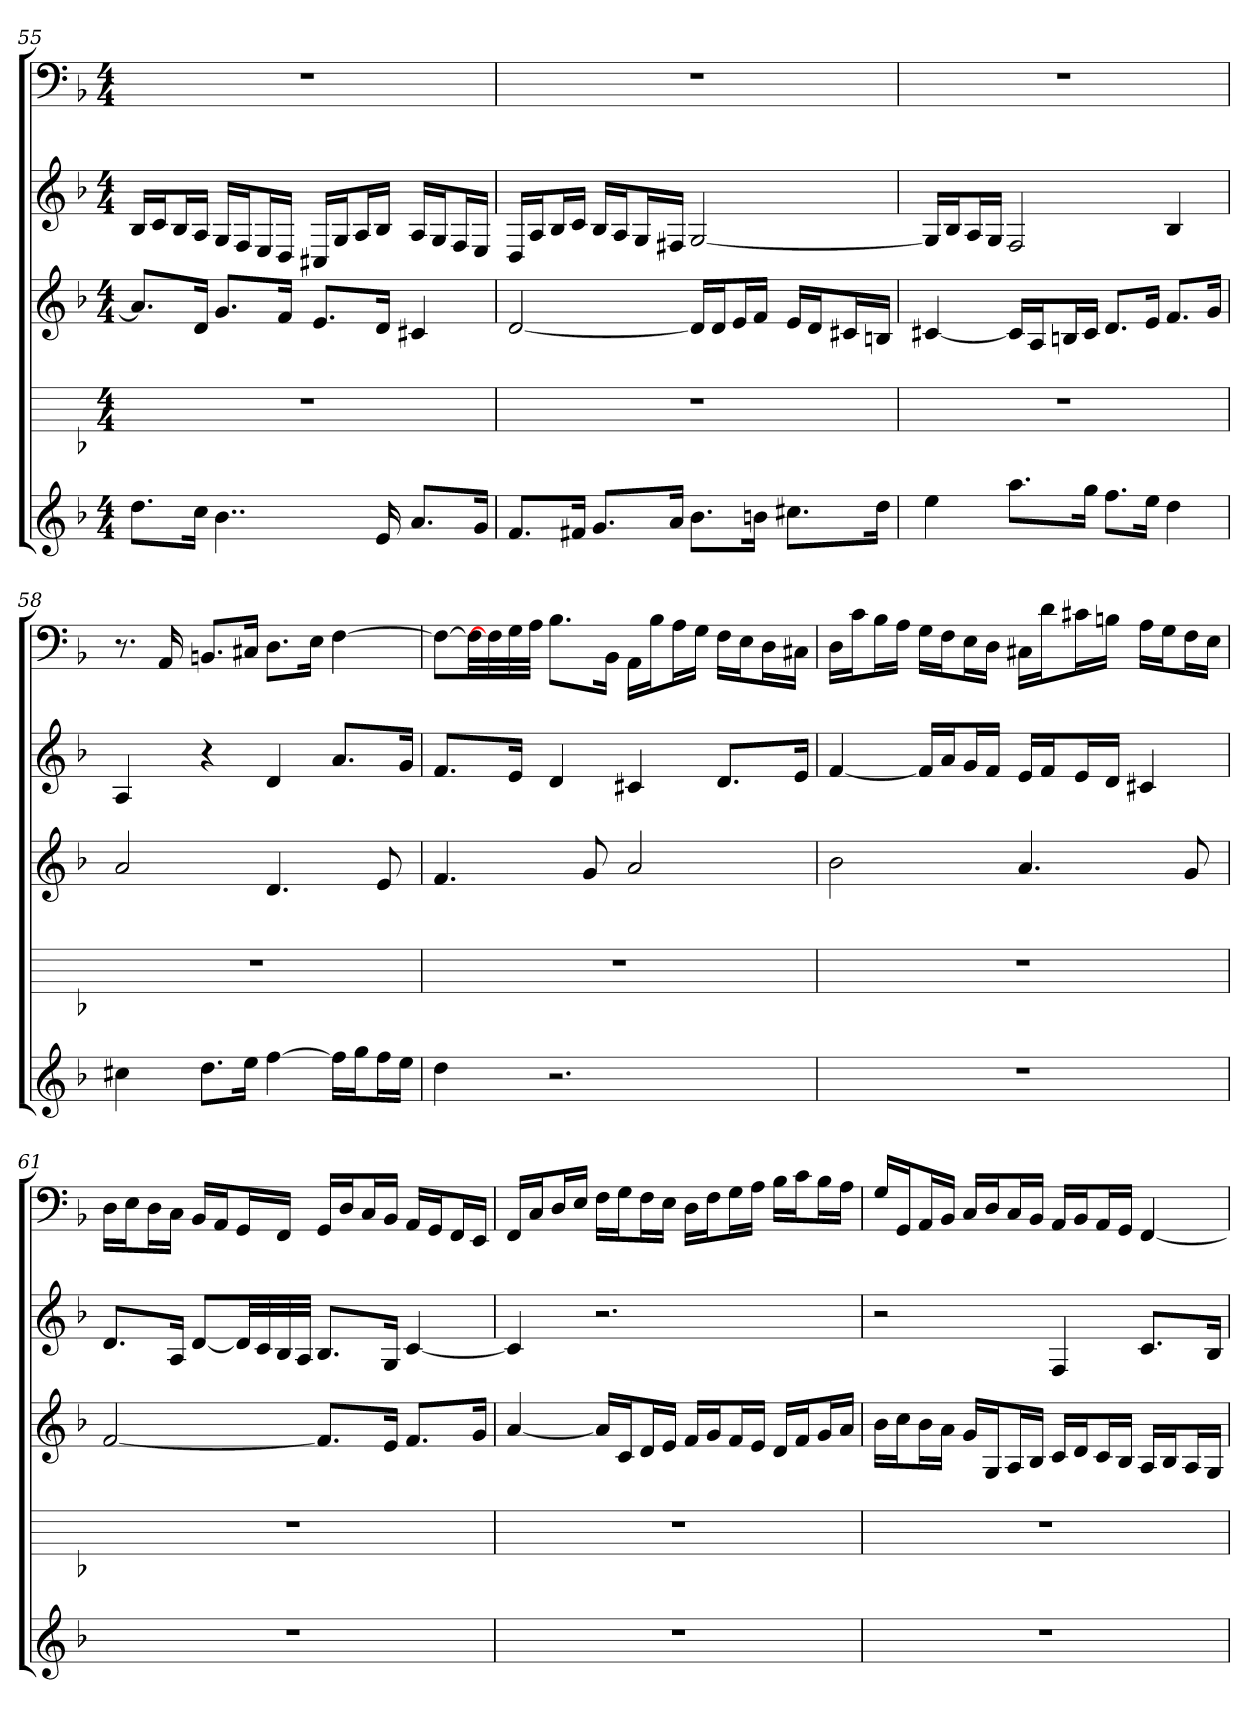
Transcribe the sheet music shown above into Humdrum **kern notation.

**kern	**kern	**kern	**kern	**kern
*part5	*part4	*part3	*part2	*part1
*staff5	*staff4	*staff3	*staff2	*staff1
*k[b-]	*k[b-]	*k[b-]	*k[b-]	*k[b-]
*d:	*d:	*d:	*d:	*d:
*M4/4	*M4/4	*M4/4	*M4/4	*M4/4
=55	=55	=55	=55	=55
8.ddL	1r	8.aL]	16B-LL	1r
.	.	.	16cJ	.
.	.	.	16B-L	.
16ccJk	.	16dJk	16AJJ	.
4..b-	.	8.gL	16GLL	.
.	.	.	16FJ	.
.	.	.	16EL	.
.	.	16fJk	16DJJ	.
.	.	8.eL	16C#XLL	.
.	.	.	16GJ	.
.	.	.	16AL	.
16e	.	16dJk	16B-JJ	.
8.aL	.	4c#X	16ALL	.
.	.	.	16GJ	.
.	.	.	16FL	.
16gJk	.	.	16EJJ	.
=56	=56	=56	=56	=56
8.fL	1r	[2d	16DLL	1r
.	.	.	16AJ	.
.	.	.	16B-L	.
16f#XJk	.	.	16cJJ	.
8.gL	.	.	16B-LL	.
.	.	.	16AJ	.
.	.	.	16GL	.
16aJk	.	.	16F#XJJ	.
8.b-L	.	16dLL]	[2G	.
.	.	16dJ	.	.
.	.	16eL	.	.
16bnJk	.	16fJJ	.	.
8.cc#XL	.	16eLL	.	.
.	.	16dJ	.	.
.	.	16c#XL	.	.
16ddJk	.	16BnJJ	.	.
=57	=57	=57	=57	=57
4ee	1r	[4c#X	16GLL]	1r
.	.	.	16B-J	.
.	.	.	16AL	.
.	.	.	16GJJ	.
8.aaL	.	16c#LL]	2F	.
.	.	16AJ	.	.
.	.	16BnL	.	.
16ggJk	.	16c#JJ	.	.
8.ffL	.	8.dL	.	.
16eeJk	.	16eJk	.	.
4dd	.	8.fL	4B-	.
.	.	16gJk	.	.
=58	=58	=58	=58	=58
4cc#X	1r	2a	4A	8.r
.	.	.	.	16AA
8.ddL	.	.	4r	8.BBnL
16eeJk	.	.	.	16C#XJk
[4ff	.	4.d	4d	8.DL
.	.	.	.	16EJk
16ffLL]	.	.	8.aL	[4F
16ggJ	.	.	.	.
16ffL	.	8e	.	.
16eeJJ	.	.	16gJk	.
=59	=59	=59	=59	=59
4dd	1r	4.f	8.fL	8FL_
.	.	.	.	32FLL]
.	.	.	.	32F]
.	.	.	16eJk	32G
.	.	.	.	32AJJJ
2.r	.	.	4d	8.B-L
.	.	8g	.	.
.	.	.	.	16BB-Jk
.	.	2a	4c#X	16AALL
.	.	.	.	16B-J
.	.	.	.	16AL
.	.	.	.	16GJJ
.	.	.	8.dL	16FLL
.	.	.	.	16EJ
.	.	.	.	16DL
.	.	.	16eJk	16C#XJJ
=60	=60	=60	=60	=60
1r	1r	2b-	[4f	16DLL
.	.	.	.	16cJ
.	.	.	.	16B-L
.	.	.	.	16AJJ
.	.	.	16fLL]	16GLL
.	.	.	16aJ	16FJ
.	.	.	16gL	16EL
.	.	.	16fJJ	16DJJ
.	.	4.a	16eLL	16C#XLL
.	.	.	16fJ	16dJ
.	.	.	16eL	16c#XL
.	.	.	16dJJ	16BnJJ
.	.	.	4c#X	16ALL
.	.	.	.	16GJ
.	.	8g	.	16FL
.	.	.	.	16EJJ
=61	=61	=61	=61	=61
1r	1r	[2f	8.dL	16DLL
.	.	.	.	16EJ
.	.	.	.	16DL
.	.	.	16AJk	16CJJ
.	.	.	[8dL	16BB-LL
.	.	.	.	16AAJ
.	.	.	32dLL]	16GGL
.	.	.	32c	.
.	.	.	32B-	16FFJJ
.	.	.	32AJJJ	.
.	.	8.fL]	8.B-L	16GGLL
.	.	.	.	16DJ
.	.	.	.	16CL
.	.	16eJk	16GJk	16BB-JJ
.	.	8.fL	[4c	16AALL
.	.	.	.	16GGJ
.	.	.	.	16FFL
.	.	16gJk	.	16EEJJ
=62	=62	=62	=62	=62
1r	1r	[4a	4c]	16FFLL
.	.	.	.	16CJ
.	.	.	.	16DL
.	.	.	.	16EJJ
.	.	16aLL]	2.r	16FLL
.	.	16cJ	.	16GJ
.	.	16dL	.	16FL
.	.	16eJJ	.	16EJJ
.	.	16fLL	.	16DLL
.	.	16gJ	.	16FJ
.	.	16fL	.	16GL
.	.	16eJJ	.	16AJJ
.	.	16dLL	.	16B-LL
.	.	16fJ	.	16cJ
.	.	16gL	.	16B-L
.	.	16aJJ	.	16AJJ
=63	=63	=63	=63	=63
1r	1r	16b-LL	2r	16GLL
.	.	16ccJ	.	16GGJ
.	.	16b-L	.	16AAL
.	.	16aJJ	.	16BB-JJ
.	.	16gLL	.	16CLL
.	.	16GJ	.	16DJ
.	.	16AL	.	16CL
.	.	16B-JJ	.	16BB-JJ
.	.	16cLL	4F	16AALL
.	.	16dJ	.	16BB-J
.	.	16cL	.	16AAL
.	.	16B-JJ	.	16GGJJ
.	.	16ALL	8.cL	[4FF
.	.	16B-J	.	.
.	.	16AL	.	.
.	.	16GJJ	16B-Jk	.
=	=	=	=	=
*-	*-	*-	*-	*-
